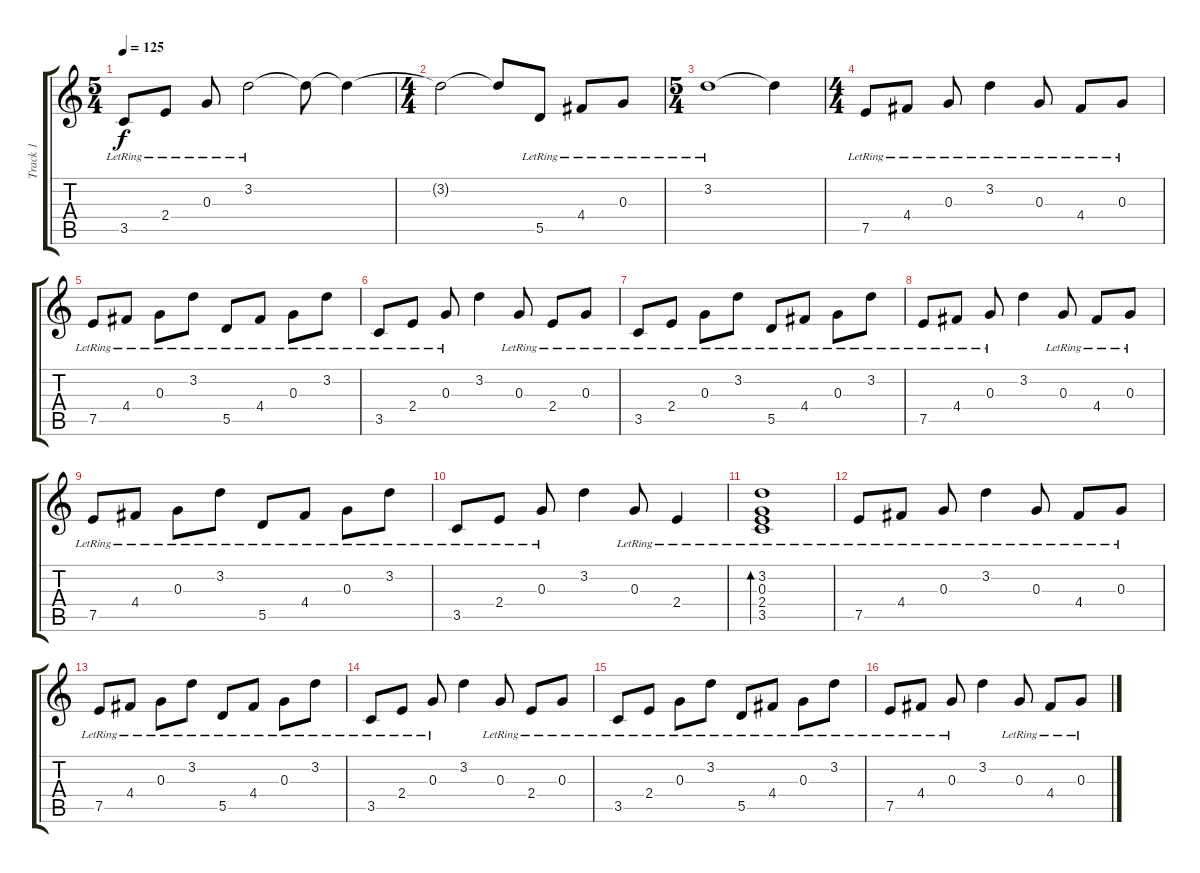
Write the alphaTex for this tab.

\track ("Track 1" "Track 1") {instrument acousticguitarsteel}
\staff {score tabs}
\tuning (E4 B3 G3 D3 A2 E2) {hide}
\ts (5 4)
\tempo 125
\clef g2
\ks c
3.5{lr}.8{dy f instrument acousticguitarsteel} 2.4{lr}.8 0.3{lr}.8 3.2{lr}.2 3.2{t}.8 3.2{t}.4 |
\ts (4 4)
3.2{t}.2 3.2{t}.8 5.5{lr}.8 4.4{lr}.8 0.3{lr}.8 |
\ts (5 4)
3.2{lr}.1 3.2{t}.4 |
\ts (4 4)
7.5{lr}.8 4.4{lr}.8 0.3{lr}.8 3.2{lr}.4 0.3{lr}.8 4.4{lr}.8 0.3{lr}.8 |
7.5{lr}.8 4.4{lr}.8 0.3{lr}.8 3.2{lr}.8 5.5{lr}.8 4.4{lr}.8 0.3{lr}.8 3.2{lr}.8 |
3.5{lr}.8 2.4{lr}.8 0.3{lr}.8 3.2.4 0.3{lr}.8 2.4{lr}.8 0.3{lr}.8 |
3.5{lr}.8 2.4{lr}.8 0.3{lr}.8 3.2{lr}.8 5.5{lr}.8 4.4{lr}.8 0.3{lr}.8 3.2{lr}.8 |
7.5{lr}.8 4.4{lr}.8 0.3{lr}.8 3.2.4 0.3{lr}.8 4.4{lr}.8 0.3{lr}.8 |
7.5{lr}.8 4.4{lr}.8 0.3{lr}.8 3.2{lr}.8 5.5{lr}.8 4.4{lr}.8 0.3{lr}.8 3.2{lr}.8 |
3.5{lr}.8 2.4{lr}.8 0.3{lr}.8 3.2.4 0.3{lr}.8 2.4{lr}.4 |
(3.2{lr} 0.3{lr} 2.4{lr} 3.5{lr}).1{bd 240} |
7.5{lr}.8 4.4{lr}.8 0.3{lr}.8 3.2{lr}.4 0.3{lr}.8 4.4{lr}.8 0.3{lr}.8 |
7.5{lr}.8 4.4{lr}.8 0.3{lr}.8 3.2{lr}.8 5.5{lr}.8 4.4{lr}.8 0.3{lr}.8 3.2{lr}.8 |
3.5{lr}.8 2.4{lr}.8 0.3{lr}.8 3.2.4 0.3{lr}.8 2.4{lr}.8 0.3{lr}.8 |
3.5{lr}.8 2.4{lr}.8 0.3{lr}.8 3.2{lr}.8 5.5{lr}.8 4.4{lr}.8 0.3{lr}.8 3.2{lr}.8 |
7.5{lr}.8 4.4{lr}.8 0.3{lr}.8 3.2.4 0.3{lr}.8 4.4{lr}.8 0.3{lr}.8
